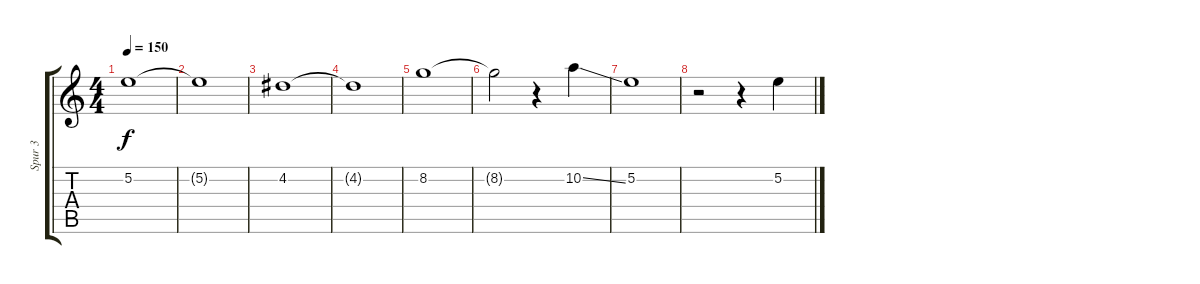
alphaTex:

\track ("Spur 3" "Spur 3") {instrument acousticguitarnylon}
\staff {score tabs}
\tuning (E4 B3 G3 D3 A2 E2) {hide}
\ts (4 4)
\tempo 150
\clef g2
\ks c
5.2.1{dy f} |
5.2{t}.1 |
4.2.1 |
4.2{t}.1 |
8.2.1 |
8.2{t}.2 r.4 10.2{ss}.4 |
5.2.1 |
r.2 r.4 5.2.4
